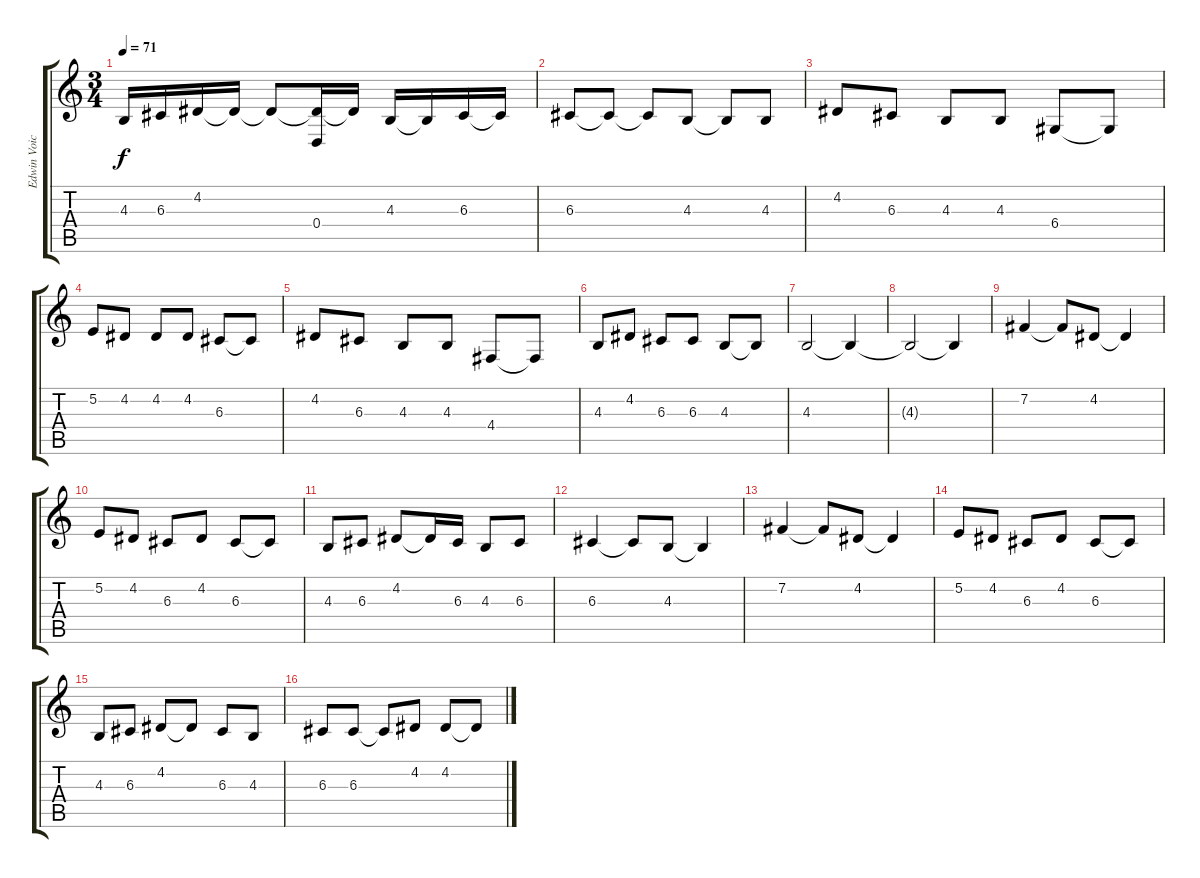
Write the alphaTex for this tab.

\track ("Edwin Voice" "Edwin Voic") {instrument voiceoohs}
\staff {score tabs}
\tuning (E4 B3 G3 D3 A2 E2) {hide}
\ts (3 4)
\tempo 71
\clef g2
\ks c
4.3.16{dy f} 6.3.16 4.2.16 4.2{t}.16 4.2{t}.8 (4.2{t} 0.4).16 4.2{t}.16 4.3.16 4.3{t}.16 6.3.16 6.3{t}.16 |
6.3.8 6.3{t}.8 6.3{t}.8 4.3.8 4.3{t}.8 4.3.8 |
4.2.8 6.3.8 4.3.8 4.3.8 6.4.8 6.4{t}.8 |
5.2.8 4.2.8 4.2.8 4.2.8 6.3.8 6.3{t}.8 |
4.2.8 6.3.8 4.3.8 4.3.8 4.4.8 4.4{t}.8 |
4.3.8 4.2.8 6.3.8 6.3.8 4.3.8 4.3{t}.8 |
4.3.2 4.3{t}.4 |
4.3{t}.2 4.3{t}.4 |
7.2.4 7.2{t}.8 4.2.8 4.2{t}.4 |
5.2.8 4.2.8 6.3.8 4.2.8 6.3.8 6.3{t}.8 |
4.3.8 6.3.8 4.2.8 4.2{t}.16 6.3.16 4.3.8 6.3.8 |
6.3.4 6.3{t}.8 4.3.8 4.3{t}.4 |
7.2.4 7.2{t}.8 4.2.8 4.2{t}.4 |
5.2.8 4.2.8 6.3.8 4.2.8 6.3.8 6.3{t}.8 |
4.3.8 6.3.8 4.2.8 4.2{t}.8 6.3.8 4.3.8 |
6.3.8 6.3.8 6.3{t}.8 4.2.8 4.2.8 4.2{t}.8
